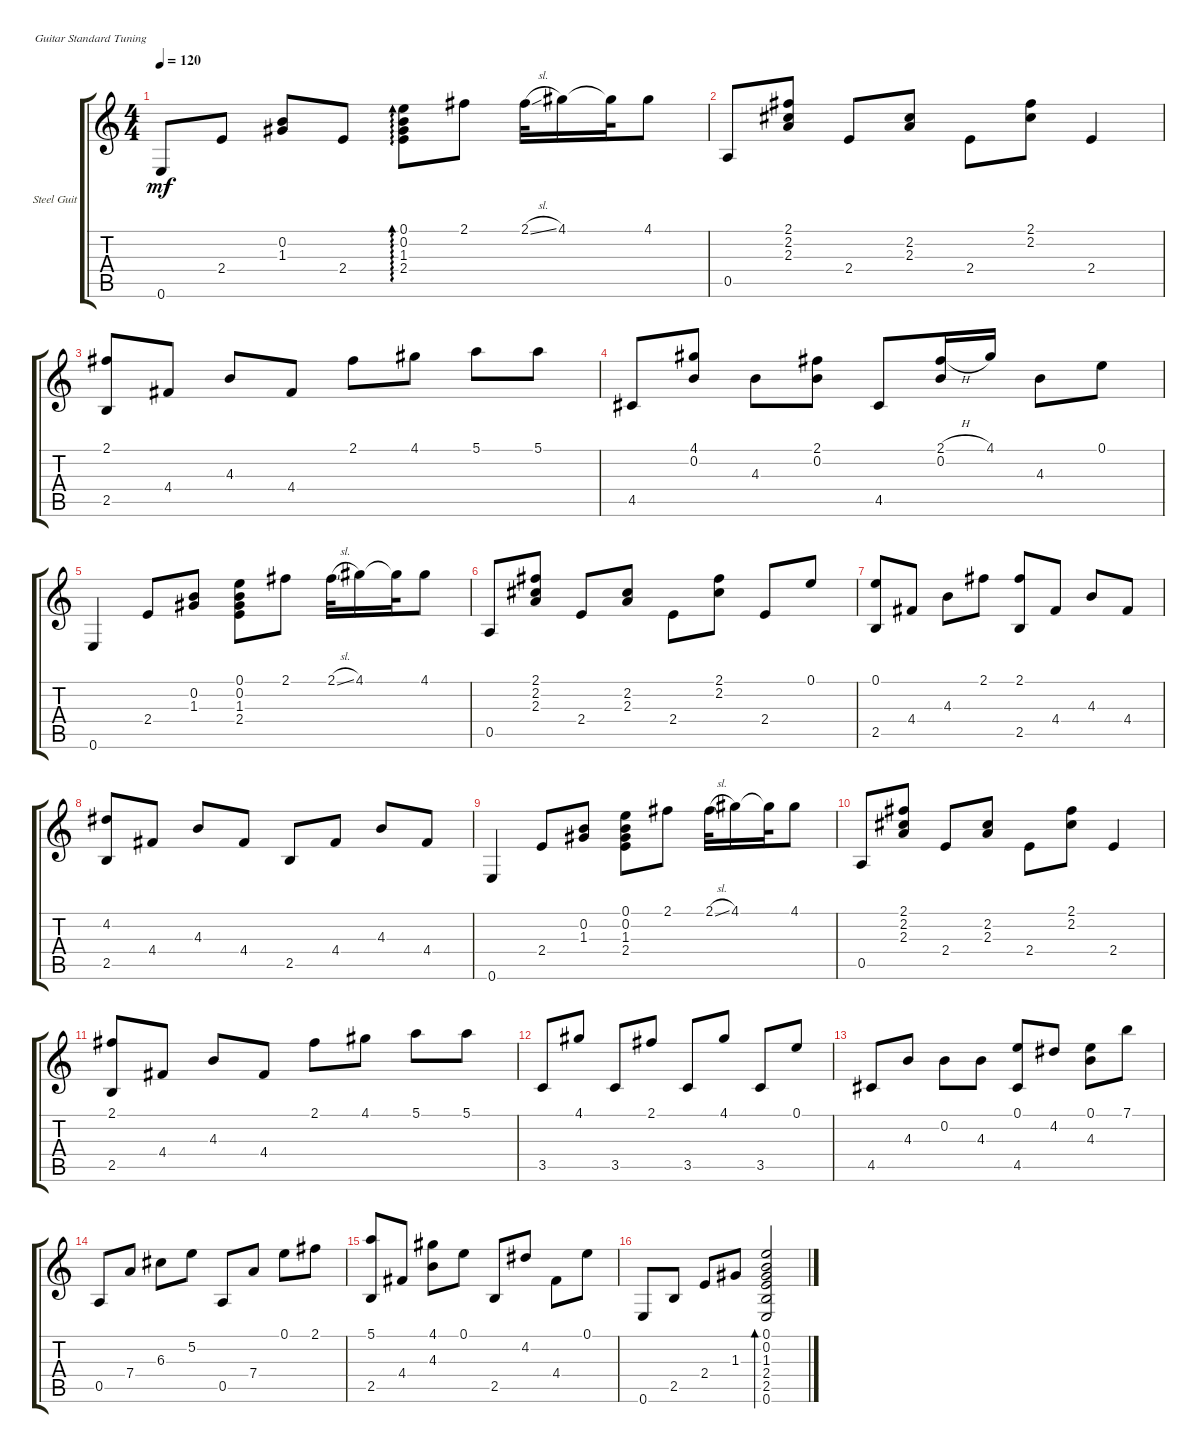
\defaultSystemsLayout 4
\bracketExtendMode groupsimilarinstruments
\firstSystemTrackNameOrientation horizontal
\otherSystemsTrackNameOrientation horizontal
\track ("Steel Guitar" "Steel Guit") {instrument acousticguitarsteel}
\staff {score tabs}
\tuning (E4 B3 G3 D3 A2 E2)
\ts (4 4)
\tempo 120
\clef g2
\ks c
0.6.8{dy mf} 2.4.8 (1.3 0.2).8 2.4.8 (2.4 1.3 0.2 0.1).8{ad 0} 2.1.8 2.1{sl}.32 4.1.16 4.1{t}.32 4.1.8 |
0.5.8 (2.1 2.2 2.3).8 2.4.8 (2.2 2.3).8 2.4.8 (2.1 2.2).8 2.4.4 |
(2.5 2.1).8 4.4.8 4.3.8 4.4.8 2.1.8 4.1.8 5.1.8 5.1.8 |
4.5.8 (4.1 0.2).8 4.3.8 (2.1 0.2).8 4.5.8 (2.1{h} 0.2).16 4.1.16 4.3.8 0.1.8 |
0.6.4 2.4.8 (1.3 0.2).8 (2.4 1.3 0.2 0.1).8 2.1.8 2.1{sl}.32 4.1.16 4.1{t}.32 4.1.8 |
0.5.8 (2.1 2.2 2.3).8 2.4.8 (2.2 2.3).8 2.4.8 (2.1 2.2).8 2.4.8 0.1.8 |
(2.5 0.1).8 4.4.8 4.3.8 2.1.8 (2.1 2.5).8 4.4.8 4.3.8 4.4.8 |
(2.5 4.2).8 4.4.8 4.3.8 4.4.8 2.5.8 4.4.8 4.3.8 4.4.8 |
0.6.4 2.4.8 (1.3 0.2).8 (2.4 1.3 0.2 0.1).8 2.1.8 2.1{sl}.32 4.1.16 4.1{t}.32 4.1.8 |
0.5.8 (2.1 2.2 2.3).8 2.4.8 (2.2 2.3).8 2.4.8 (2.1 2.2).8 2.4.4 |
(2.5 2.1).8 4.4.8 4.3.8 4.4.8 2.1.8 4.1.8 5.1.8 5.1.8 |
3.5.8 4.1.8 3.5.8 2.1.8 3.5.8 4.1.8 3.5.8 0.1.8 |
4.5.8 4.3.8 0.2.8 4.3.8 (4.5 0.1).8 4.2.8 (4.3 0.1).8 7.1.8 |
0.5.8 7.4.8 6.3.8 5.2.8 0.5.8 7.4.8 0.1.8 2.1.8 |
(5.1 2.5).8 4.4.8 (4.3 4.1).8 0.1.8 2.5.8 4.2.8 4.4.8 0.1.8 |
0.6.8 2.5.8 2.4.8 1.3.8 (0.2 0.1 0.6 2.5 2.4 1.3).2{bd 141}
